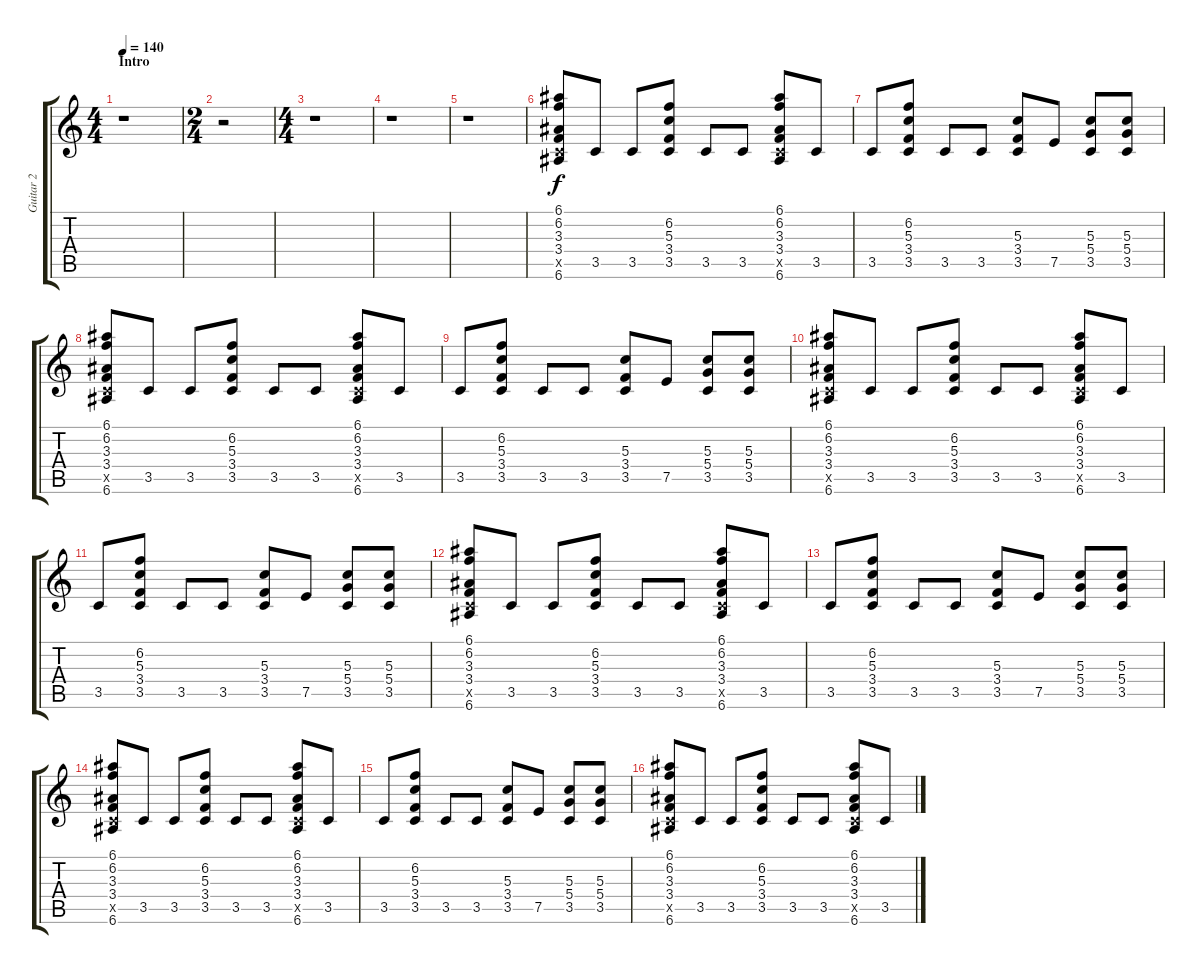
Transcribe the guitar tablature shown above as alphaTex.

\track ("Guitar 2" "Guitar 2") {instrument distortionguitar}
\staff {score tabs}
\tuning (E4 B3 G3 D3 A2 E2) {hide}
\ts (4 4)
\section ("" "Intro")
\tempo 140
\clef g2
\ks c
r.1{dy f instrument distortionguitar} |
\ts (2 4)
r.2 |
\ts (4 4)
r.1 |
r.1 |
r.1 |
(6.1 6.2 3.3 3.4 3.5{x} 6.6).8 3.5.8 3.5.8 (6.2 5.3 3.4 3.5).8 3.5.8 3.5.8 (6.1 6.2 3.3 3.4 3.5{x} 6.6).8 3.5.8 |
3.5.8 (6.2 5.3 3.4 3.5).8 3.5.8 3.5.8 (5.3 3.4 3.5).8 7.5.8 (5.3 5.4 3.5).8 (5.3 5.4 3.5).8 |
(6.1 6.2 3.3 3.4 3.5{x} 6.6).8 3.5.8 3.5.8 (6.2 5.3 3.4 3.5).8 3.5.8 3.5.8 (6.1 6.2 3.3 3.4 3.5{x} 6.6).8 3.5.8 |
3.5.8 (6.2 5.3 3.4 3.5).8 3.5.8 3.5.8 (5.3 3.4 3.5).8 7.5.8 (5.3 5.4 3.5).8 (5.3 5.4 3.5).8 |
(6.1 6.2 3.3 3.4 3.5{x} 6.6).8 3.5.8 3.5.8 (6.2 5.3 3.4 3.5).8 3.5.8 3.5.8 (6.1 6.2 3.3 3.4 3.5{x} 6.6).8 3.5.8 |
3.5.8 (6.2 5.3 3.4 3.5).8 3.5.8 3.5.8 (5.3 3.4 3.5).8 7.5.8 (5.3 5.4 3.5).8 (5.3 5.4 3.5).8 |
(6.1 6.2 3.3 3.4 3.5{x} 6.6).8 3.5.8 3.5.8 (6.2 5.3 3.4 3.5).8 3.5.8 3.5.8 (6.1 6.2 3.3 3.4 3.5{x} 6.6).8 3.5.8 |
3.5.8 (6.2 5.3 3.4 3.5).8 3.5.8 3.5.8 (5.3 3.4 3.5).8 7.5.8 (5.3 5.4 3.5).8 (5.3 5.4 3.5).8 |
(6.1 6.2 3.3 3.4 3.5{x} 6.6).8 3.5.8 3.5.8 (6.2 5.3 3.4 3.5).8 3.5.8 3.5.8 (6.1 6.2 3.3 3.4 3.5{x} 6.6).8 3.5.8 |
3.5.8 (6.2 5.3 3.4 3.5).8 3.5.8 3.5.8 (5.3 3.4 3.5).8 7.5.8 (5.3 5.4 3.5).8 (5.3 5.4 3.5).8 |
(6.1 6.2 3.3 3.4 3.5{x} 6.6).8 3.5.8 3.5.8 (6.2 5.3 3.4 3.5).8 3.5.8 3.5.8 (6.1 6.2 3.3 3.4 3.5{x} 6.6).8 3.5.8
